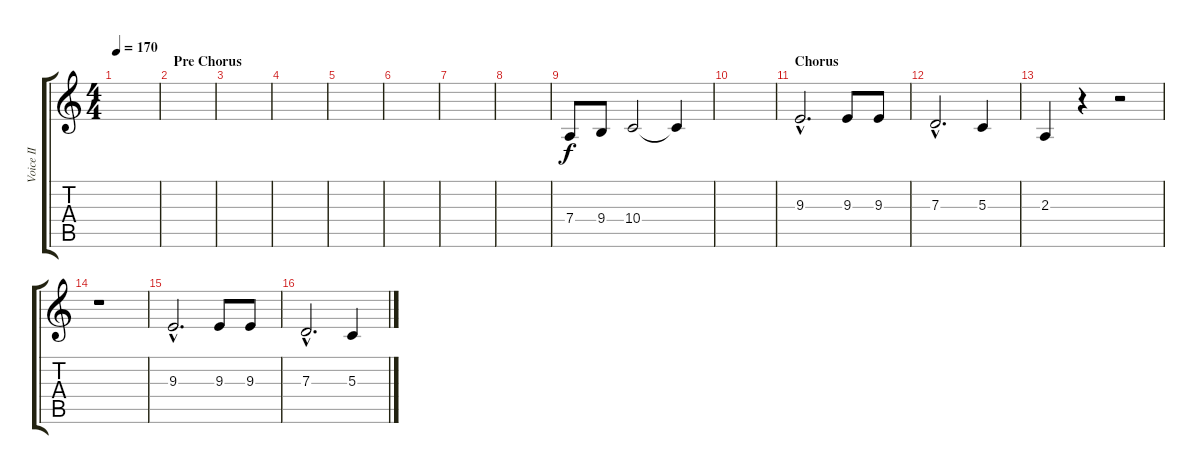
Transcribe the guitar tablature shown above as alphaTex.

\track ("Voice II" "Voice II") {instrument lead6voice}
\staff {score tabs}
\tuning (E4 B3 G3 D3 A2 E2) {hide}
\ts (4 4)
\tempo 170
\clef g2
\ks c
|
\section ("" "Pre Chorus")
|
|
|
|
|
|
|
7.4.8{balance 16} 9.4.8 10.4.2 10.4{t}.4 |
|
\section ("" "Chorus")
9.3{hac}.2{d} 9.3.8 9.3.8 |
7.3{hac}.2{d} 5.3.4 |
2.3.4 r.4 r.2 |
r.1 |
9.3{hac}.2{d} 9.3.8 9.3.8 |
7.3{hac}.2{d} 5.3.4
